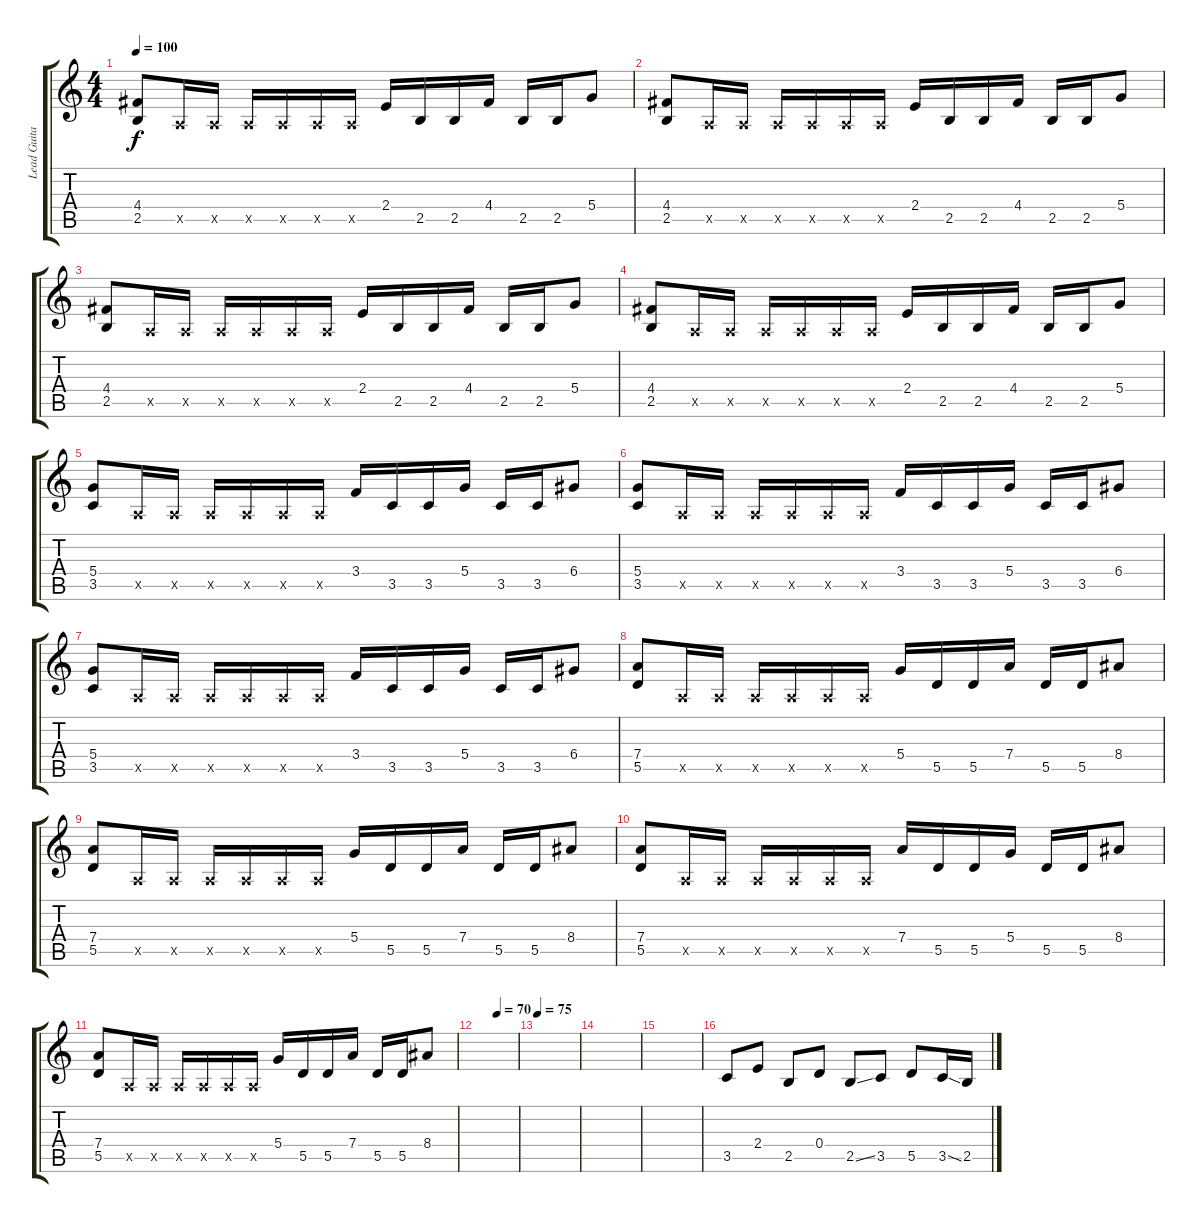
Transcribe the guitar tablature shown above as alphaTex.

\track ("Lead Guitar I" "Lead Guita") {instrument overdrivenguitar}
\staff {score tabs}
\tuning (E4 B3 G3 D3 A2 E2) {hide}
\ts (4 4)
\tempo 100
\clef g2
\ks c
(4.4 2.5).8{dy f} 0.5{x}.16 0.5{x}.16 0.5{x}.16 0.5{x}.16 0.5{x}.16 0.5{x}.16 2.4.16 2.5.16 2.5.16 4.4.16 2.5.16 2.5.16 5.4.8 |
(4.4 2.5).8 0.5{x}.16 0.5{x}.16 0.5{x}.16 0.5{x}.16 0.5{x}.16 0.5{x}.16 2.4.16 2.5.16 2.5.16 4.4.16 2.5.16 2.5.16 5.4.8 |
(4.4 2.5).8 0.5{x}.16 0.5{x}.16 0.5{x}.16 0.5{x}.16 0.5{x}.16 0.5{x}.16 2.4.16 2.5.16 2.5.16 4.4.16 2.5.16 2.5.16 5.4.8 |
(4.4 2.5).8 0.5{x}.16 0.5{x}.16 0.5{x}.16 0.5{x}.16 0.5{x}.16 0.5{x}.16 2.4.16 2.5.16 2.5.16 4.4.16 2.5.16 2.5.16 5.4.8 |
(5.4 3.5).8 0.5{x}.16 0.5{x}.16 0.5{x}.16 0.5{x}.16 0.5{x}.16 0.5{x}.16 3.4.16 3.5.16 3.5.16 5.4.16 3.5.16 3.5.16 6.4.8 |
(5.4 3.5).8 0.5{x}.16 0.5{x}.16 0.5{x}.16 0.5{x}.16 0.5{x}.16 0.5{x}.16 3.4.16 3.5.16 3.5.16 5.4.16 3.5.16 3.5.16 6.4.8 |
(5.4 3.5).8 0.5{x}.16 0.5{x}.16 0.5{x}.16 0.5{x}.16 0.5{x}.16 0.5{x}.16 3.4.16 3.5.16 3.5.16 5.4.16 3.5.16 3.5.16 6.4.8 |
(7.4 5.5).8 0.5{x}.16 0.5{x}.16 0.5{x}.16 0.5{x}.16 0.5{x}.16 0.5{x}.16 5.4.16 5.5.16 5.5.16 7.4.16 5.5.16 5.5.16 8.4.8 |
(7.4 5.5).8 0.5{x}.16 0.5{x}.16 0.5{x}.16 0.5{x}.16 0.5{x}.16 0.5{x}.16 5.4.16 5.5.16 5.5.16 7.4.16 5.5.16 5.5.16 8.4.8 |
(7.4 5.5).8 0.5{x}.16 0.5{x}.16 0.5{x}.16 0.5{x}.16 0.5{x}.16 0.5{x}.16 7.4.16 5.5.16 5.5.16 5.4.16 5.5.16 5.5.16 8.4.8 |
(7.4 5.5).8 0.5{x}.16 0.5{x}.16 0.5{x}.16 0.5{x}.16 0.5{x}.16 0.5{x}.16 5.4.16 5.5.16 5.5.16 7.4.16 5.5.16 5.5.16 8.4.8 |
\tempo (70 0.5)
|
\tempo 75
|
|
|
3.5.8 2.4.8 2.5.8 0.4.8 2.5{ss}.8 3.5.8 5.5.8 3.5{ss}.16 2.5.16
